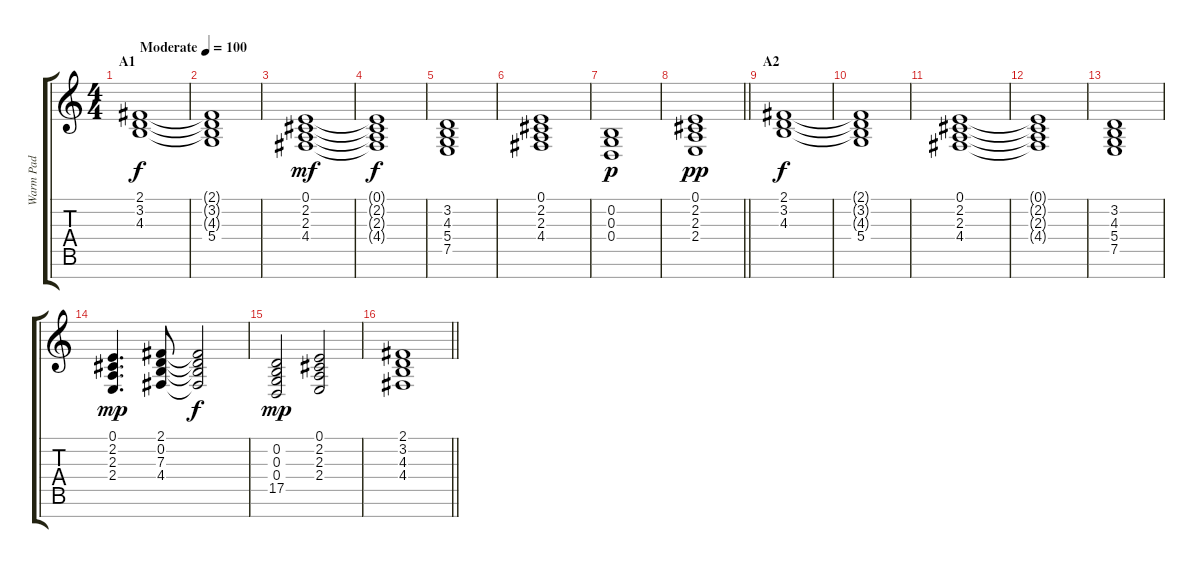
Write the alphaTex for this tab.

\track ("Warm Pad" "Warm Pad") {instrument pad2warm}
\staff {score tabs}
\tuning (E4 B3 G3 D3 A2 E2 B1) {hide}
\ts (4 4)
\section ("" "A1")
\tempo (100 "Moderate")
\clef g2
\ks c
(2.1 3.2 4.3).1{dy f volume 10 instrument pad2warm} |
(2.1{t} 3.2{t} 4.3{t} 5.4).1 |
(0.1 2.2 2.3 4.4).1{dy mf} |
(0.1{t} 2.2{t} 2.3{t} 4.4{t}).1{dy f} |
(3.2 4.3 5.4 7.5).1 |
(0.1 2.2 2.3 4.4).1 |
(0.2 0.3 0.4).1{dy p} |
\barLineRight lightlight
(0.1 2.2 2.3 2.4).1{dy pp} |
\section ("" "A2")
(2.1 3.2 4.3).1{dy f} |
(2.1{t} 3.2{t} 4.3{t} 5.4).1 |
(0.1 2.2 2.3 4.4).1 |
(0.1{t} 2.2{t} 2.3{t} 4.4{t}).1 |
(3.2 4.3 5.4 7.5).1 |
(0.1 2.2 2.3 2.4).4{d dy mp} (2.1 0.2 7.3 4.4).8 (2.1{t} 0.2{t} 7.3{t} 4.4{t}).2{dy f} |
(0.2 0.3 0.4 17.5).2{dy mp} (0.1 2.2 2.3 2.4).2 |
\barLineRight lightlight
(2.1 3.2 4.3 4.4).1
